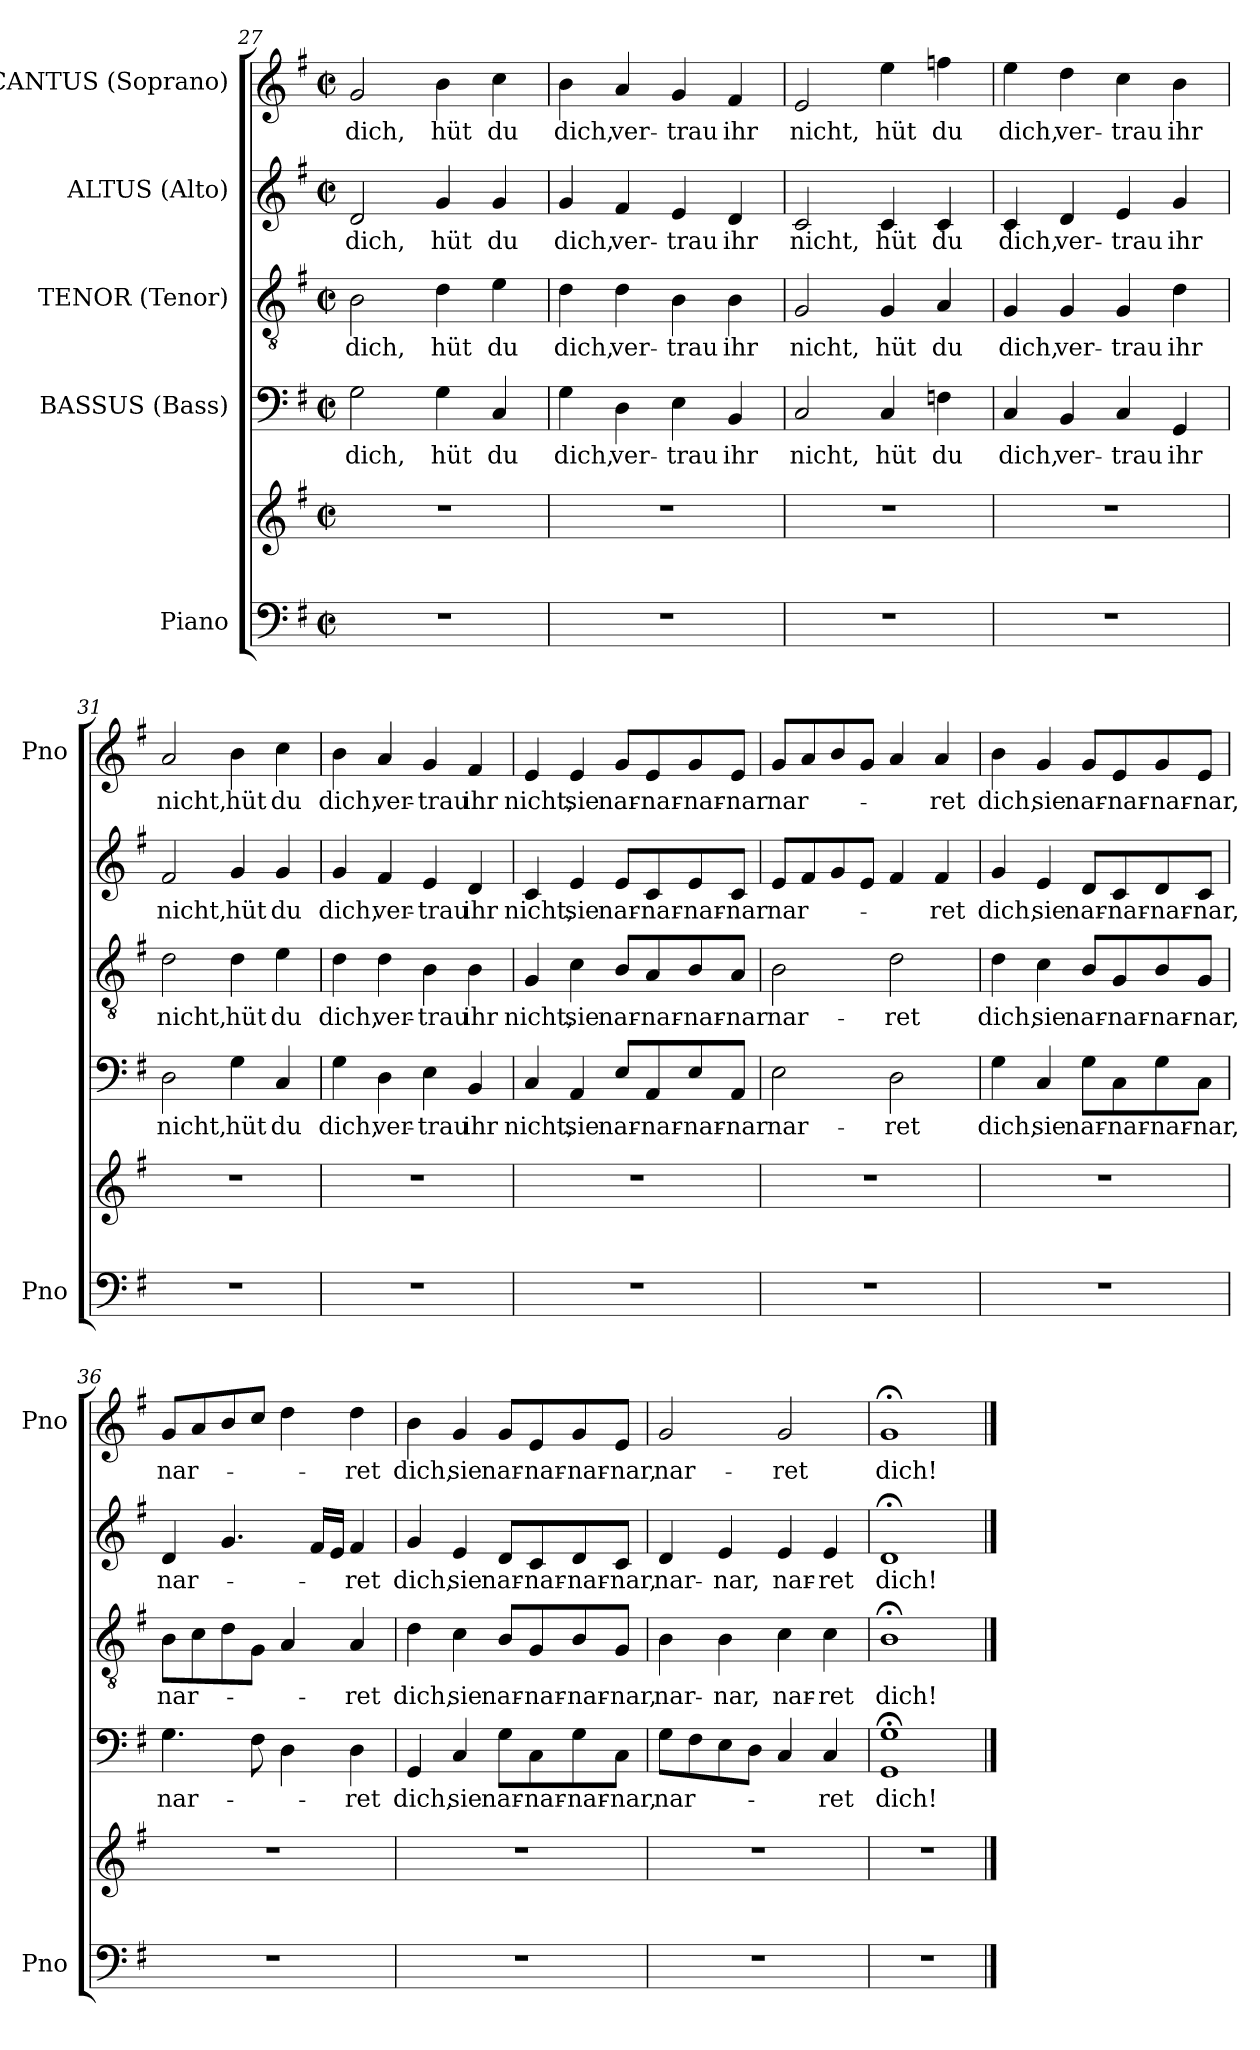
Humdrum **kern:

**kern	**kern	**kern	**text	**kern	**text	**kern	**text	**kern	**text
*part5	*part5	*part4	*part4	*part3	*part3	*part2	*part2	*part1	*part1
*staff6	*staff5	*staff4	*staff4	*staff3	*staff3	*staff2	*staff2	*staff1	*staff1
*I"Piano	*	*I"BASSUS (Bass)	*	*I"TENOR (Tenor)	*	*I"ALTUS (Alto)	*	*I"CANTUS (Soprano)	*
*I'Pno	*	*	*	*	*	*	*	*I'Pno	*
*clefF4	*clefG2	*clefF4	*	*clefGv2	*	*clefG2	*	*clefG2	*
*k[f#]	*k[f#]	*k[f#]	*	*k[f#]	*	*k[f#]	*	*k[f#]	*
*G:	*G:	*G:	*	*G:	*	*G:	*	*G:	*
*M2/2	*M2/2	*M2/2	*	*M2/2	*	*M2/2	*	*M2/2	*
*met(c|)	*met(c|)	*met(c|)	*	*met(c|)	*	*met(c|)	*	*met(c|)	*
=27	=27	=27	=27	=27	=27	=27	=27	=27	=27
1r	1r	2G\	dich,	2B\	dich,	2d/	dich,	2g/	dich,
.	.	4G\	hüt	4d\	hüt	4g/	hüt	4b\	hüt
.	.	4C/	du	4e\	du	4g/	du	4cc\	du
!!LO:PB:g=z
=28	=28	=28	=28	=28	=28	=28	=28	=28	=28
1r	1r	4G\	dich,	4d\	dich,	4g/	dich,	4b\	dich,
.	.	4D\	ver-	4d\	ver-	4f#/	ver-	4a/	ver-
.	.	4E\	-trau	4B\	-trau	4e/	-trau	4g/	-trau
.	.	4BB/	ihr	4B\	ihr	4d/	ihr	4f#/	ihr
=29	=29	=29	=29	=29	=29	=29	=29	=29	=29
1r	1r	2C/	nicht,	2G/	nicht,	2c/	nicht,	2e/	nicht,
.	.	4C/	hüt	4G/	hüt	4c/	hüt	4ee\	hüt
.	.	4Fn\	du	4A/	du	4c/	du	4ffn\	du
=30	=30	=30	=30	=30	=30	=30	=30	=30	=30
1r	1r	4C/	dich,	4G/	dich,	4c/	dich,	4ee\	dich,
.	.	4BB/	ver-	4G/	ver-	4d/	ver-	4dd\	ver-
.	.	4C/	-trau	4G/	-trau	4e/	-trau	4cc\	-trau
.	.	4GG/	ihr	4d\	ihr	4g/	ihr	4b\	ihr
=31	=31	=31	=31	=31	=31	=31	=31	=31	=31
1r	1r	2D\	nicht,	2d\	nicht,	2f#/	nicht,	2a/	nicht,
.	.	4G\	hüt	4d\	hüt	4g/	hüt	4b\	hüt
.	.	4C/	du	4e\	du	4g/	du	4cc\	du
!!LO:LB:g=z
=32	=32	=32	=32	=32	=32	=32	=32	=32	=32
1r	1r	4G\	dich,	4d\	dich,	4g/	dich,	4b\	dich,
.	.	4D\	ver-	4d\	ver-	4f#/	ver-	4a/	ver-
.	.	4E\	-trau	4B\	-trau	4e/	-trau	4g/	-trau
.	.	4BB/	ihr	4B\	ihr	4d/	ihr	4f#/	ihr
=33	=33	=33	=33	=33	=33	=33	=33	=33	=33
1r	1r	4C/	nicht,	4G/	nicht,	4c/	nicht,	4e/	nicht,
.	.	4AA/	sie	4c\	sie	4e/	sie	4e/	sie
.	.	8E/L	nar-	8B/L	nar-	8e/L	nar-	8g/L	nar-
.	.	8AA/	-nar-	8A/	-nar-	8c/	-nar-	8e/	-nar-
.	.	8E/	-nar-	8B/	-nar-	8e/	-nar-	8g/	-nar-
.	.	8AA/J	-nar	8A/J	-nar	8c/J	-nar	8e/J	-nar
=34	=34	=34	=34	=34	=34	=34	=34	=34	=34
1r	1r	2E\	nar-	2B\	nar-	8e/L	nar-	8g/L	nar-
.	.	.	.	.	.	8f#/	.	8a/	.
.	.	.	.	.	.	8g/	.	8b/	.
.	.	.	.	.	.	8e/J	.	8g/J	.
.	.	2D\	-ret	2d\	-ret	4f#/	.	4a/	.
.	.	.	.	.	.	4f#/	-ret	4a/	-ret
=35	=35	=35	=35	=35	=35	=35	=35	=35	=35
1r	1r	4G\	dich,	4d\	dich,	4g/	dich,	4b\	dich,
.	.	4C/	sie	4c\	sie	4e/	sie	4g/	sie
.	.	8G\L	nar-	8B/L	nar-	8d/L	nar-	8g/L	nar-
.	.	8C\	-nar-	8G/	-nar-	8c/	-nar-	8e/	-nar-
.	.	8G\	-nar-	8B/	-nar-	8d/	-nar-	8g/	-nar-
.	.	8C\J	-nar,	8G/J	-nar,	8c/J	-nar,	8e/J	-nar,
!!LO:LB:g=z
=36	=36	=36	=36	=36	=36	=36	=36	=36	=36
1r	1r	4.G\	nar-	8B\L	nar-	4d/	nar-	8g/L	nar-
.	.	.	.	8c\	.	.	.	8a/	.
.	.	.	.	8d\	.	4.g/	.	8b/	.
.	.	8F#\	.	8G\J	.	.	.	8cc/J	.
.	.	4D\	.	4A/	.	.	.	4dd\	.
.	.	.	.	.	.	16f#/LL	.	.	.
.	.	.	.	.	.	16e/JJ	.	.	.
.	.	4D\	-ret	4A/	-ret	4f#/	-ret	4dd\	-ret
=37	=37	=37	=37	=37	=37	=37	=37	=37	=37
1r	1r	4GG/	dich,	4d\	dich,	4g/	dich,	4b\	dich,
.	.	4C/	sie	4c\	sie	4e/	sie	4g/	sie
.	.	8G\L	nar-	8B/L	nar-	8d/L	nar-	8g/L	nar-
.	.	8C\	-nar-	8G/	-nar-	8c/	-nar-	8e/	-nar-
.	.	8G\	-nar-	8B/	-nar-	8d/	-nar-	8g/	-nar-
.	.	8C\J	-nar,	8G/J	-nar,	8c/J	-nar,	8e/J	-nar,
=38	=38	=38	=38	=38	=38	=38	=38	=38	=38
1r	1r	8G\L	nar-	4B\	nar-	4d/	nar-	2g/	nar-
.	.	8F#\	.	.	.	.	.	.	.
.	.	8E\	.	4B\	-nar,	4e/	-nar,	.	.
.	.	8D\J	.	.	.	.	.	.	.
.	.	4C/	.	4c\	nar-	4e/	nar-	2g/	-ret
.	.	4C/	-ret	4c\	-ret	4e/	-ret	.	.
=39	=39	=39	=39	=39	=39	=39	=39	=39	=39
1r	1r	1GG;< 1G;<	dich!	1B;<	dich!	1d;<	dich!	1g;<	dich!
==	==	==	==	==	==	==	==	==	==
*-	*-	*-	*-	*-	*-	*-	*-	*-	*-
